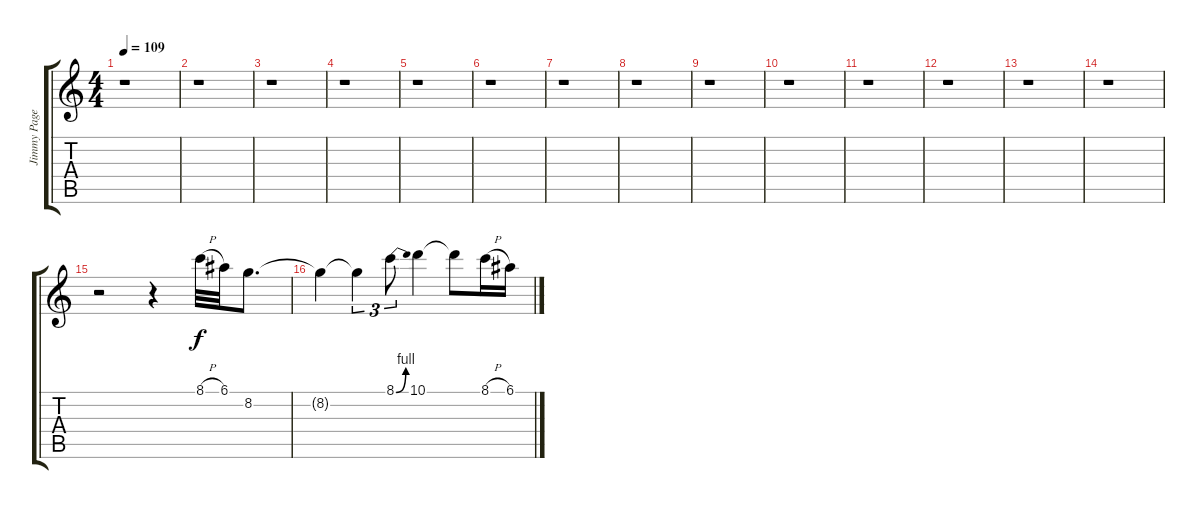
\track ("Jimmy Page (Guitar 2)" "Jimmy Page") {instrument distortionguitar}
\staff {score tabs}
\tuning (E4 B3 G3 D3 A2 E2) {hide}
\ts (4 4)
\tempo 109
\clef g2
\ks c
r.1{dy f} |
r.1 |
r.1 |
r.1 |
r.1 |
r.1 |
r.1 |
r.1 |
r.1 |
r.1 |
r.1 |
r.1 |
r.1 |
r.1 |
r.2 r.4 8.1{h}.32 6.1.32 8.2.8{d} |
8.2{t}.4 8.2{t}.4{tu (3 2)} 8.1{be (bend 0 0 60 4)}.8{tu (3 2)} 10.1.4 10.1{t}.8 8.1{h}.16 6.1.16
